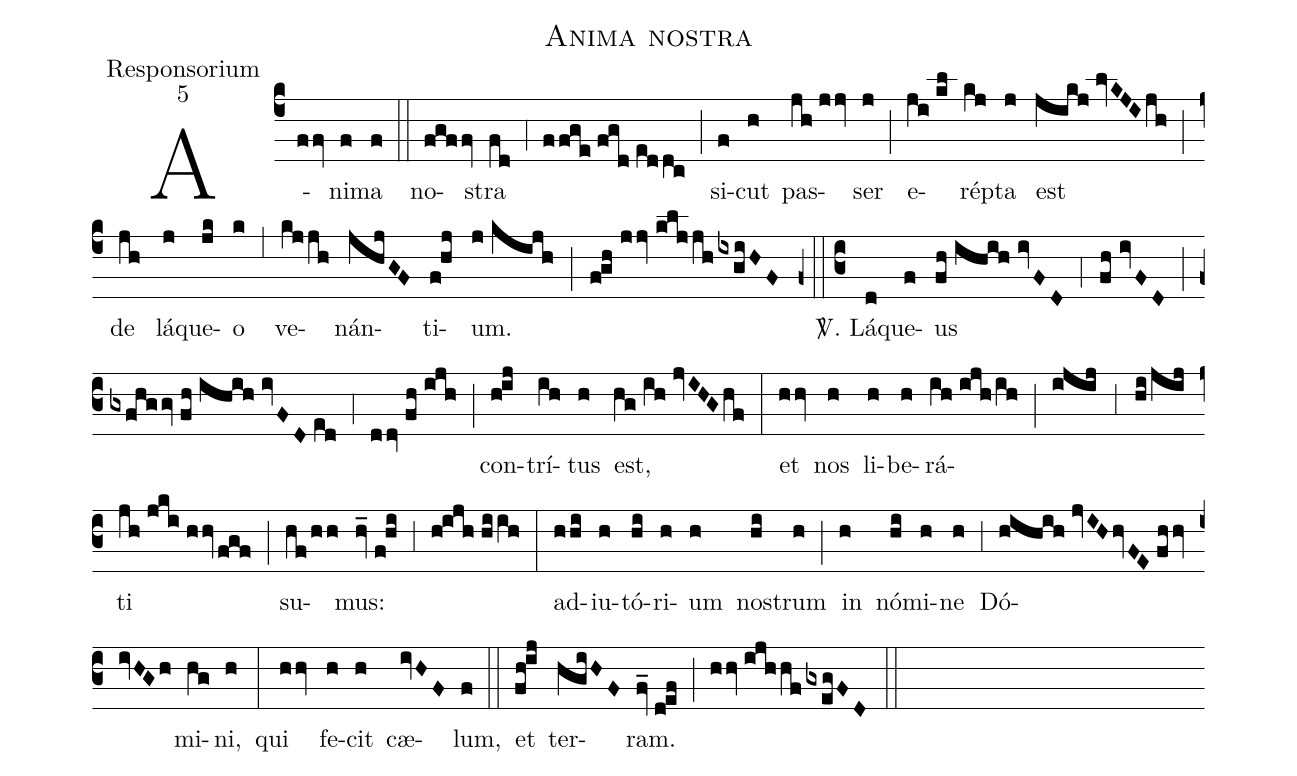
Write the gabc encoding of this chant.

name:Anima nostra;
office-part:Responsorium;
mode:5;
%%
(c4) A(ffv)ni(f)ma(f) (::)
no(fgffv)stra(fd) (,4) (ffge//fgd//eddc) (;) si(f)cut(h) pas(jh//jjv)ser(j) (;) e(ji//kl)rép(kj)ta(j) est(jikj//lvKJI/jh) (;) de(jh) lá(j)que(jk)o(k) (,5) ve(kjjh)nán(jhjGF)ti(f!hj)um.(j//kijh) (;) (f!gh//jjv//kljjh/ixgiHF)
(z0::c3) <sp>V/</sp>. Lá(d)que(f)us(fh//ihih//ivFD) (,4) (fh//ivFD) (;) (gxfhggv//fh//ihih//ivFD//ed) (,4) (ddv//fh//ijh) (;) con(h!ij)trí(ih)tus(h) est,(hg//ih//jvIHG/hf) (:)
et(hhv) nos(h) li(h)be(h)rá(ih//ijh/ih)(;)(ijij,3hi/jij)ti(jh//jki//hhv/fgf) (;) su(hf/hh)mus:(hv_//f!hi) (,3) (h!ijh//hiih) (:)
ad(hhi)iu(h)tó(hi)ri(h)um(h) no(hi)strum(h) (;) in(h) nó(hi)mi(h)ne(h) (,3) Dó(hihih//jvIH/hvFE//fhhv//ivHGh)mi(hg)ni,(h) (:)
qui(hhv) fe(h)cit(h) cæ(ivHF)lum,(f) (::)
et(fh!ij) ter(hgiHF)ram.(fv_//d!ef) (;) (hhv//ijhhf/gxegFD) (::)
